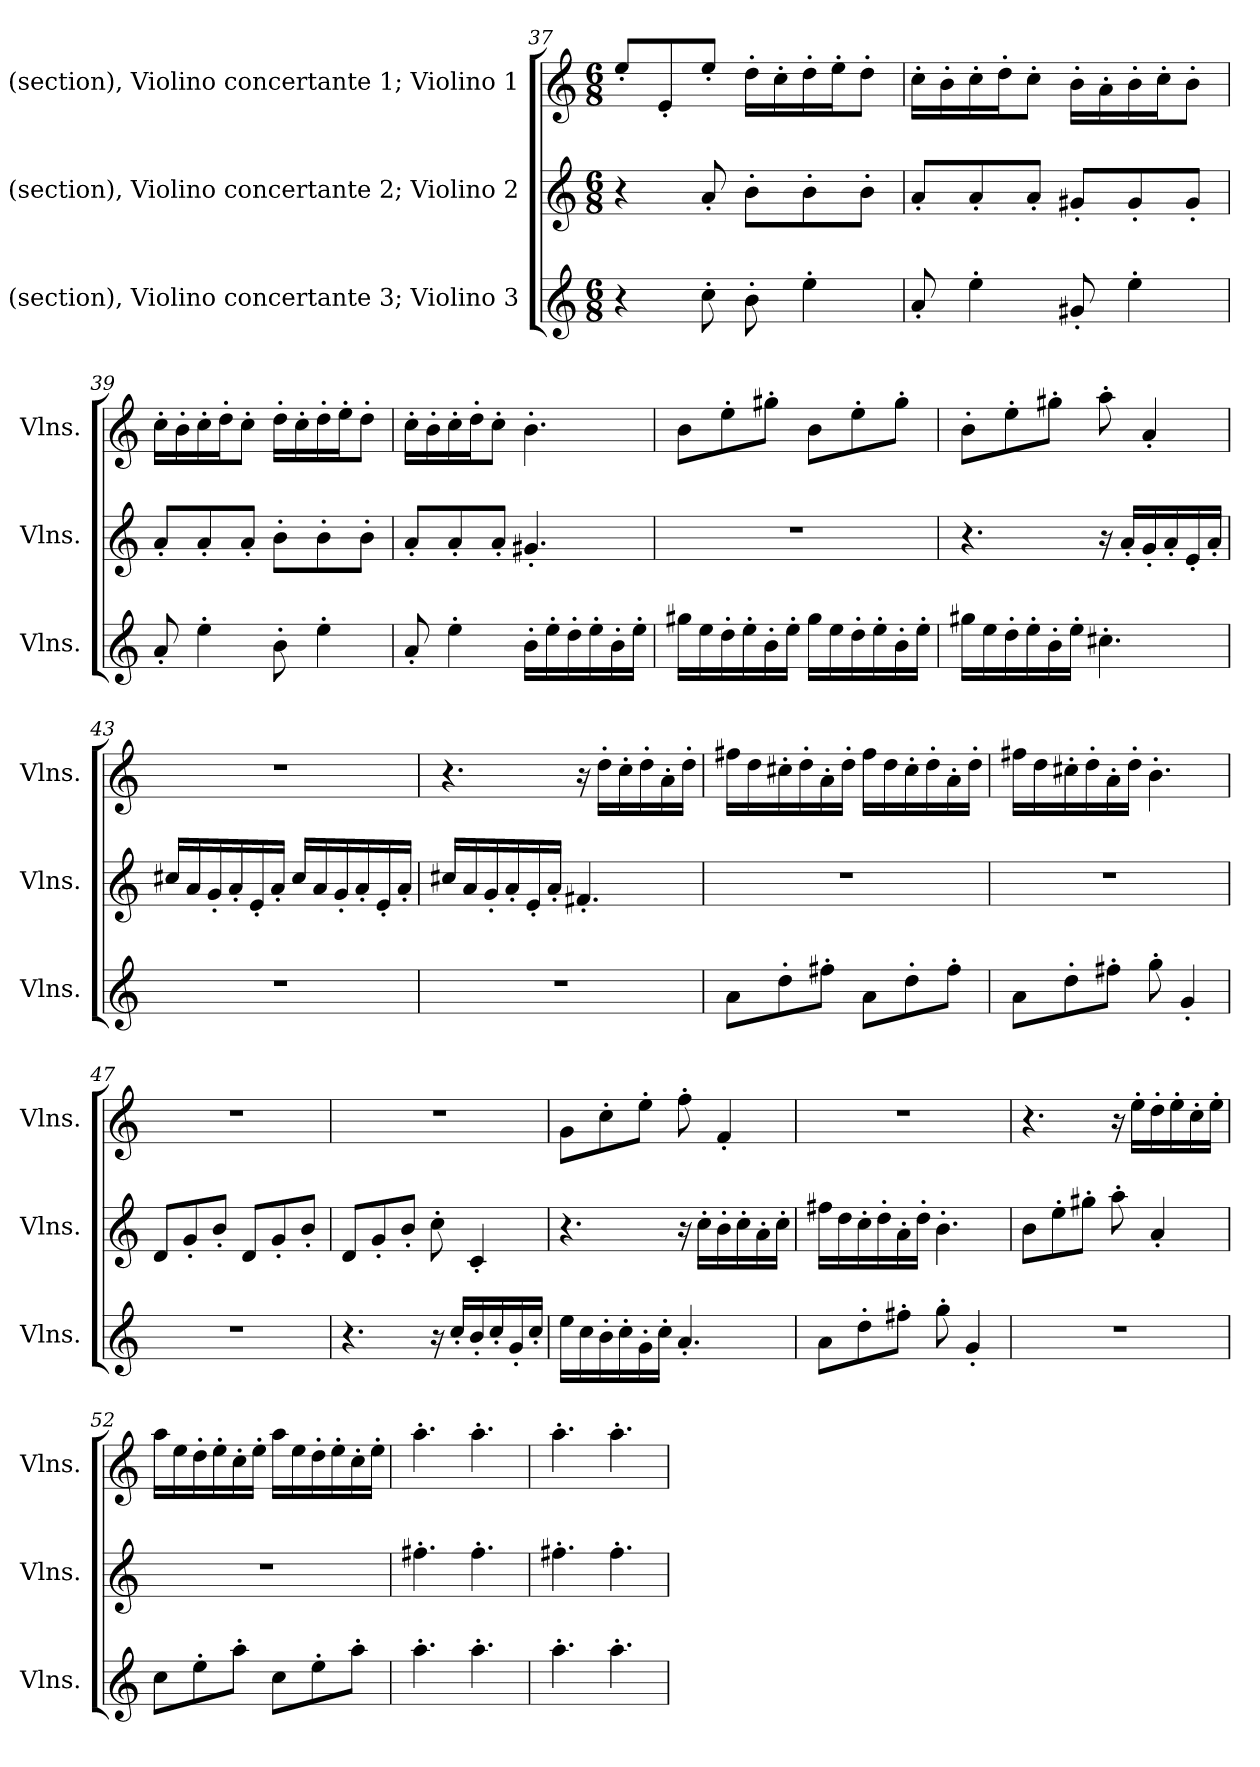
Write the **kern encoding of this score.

**kern	**kern	**kern
*part3	*part2	*part1
*staff3	*staff2	*staff1
*I"Violins (section), Violino concertante 3; Violino 3	*I"Violins (section), Violino concertante 2; Violino 2	*I"Violins (section), Violino concertante 1; Violino 1
*I'Vlns.	*I'Vlns.	*I'Vlns.
*clefG2	*clefG2	*clefG2
*k[]	*k[]	*k[]
*M6/8	*M6/8	*M6/8
=37	=37	=37
4r	4r	8ee'/L
.	.	8e'/
8cc'\	8a'/	8ee'/J
8b'\	8b'\L	16dd'\LL
.	.	16cc'\
4ee'\	8b'\	16dd'\
.	.	16ee'\J
.	8b'\J	8dd'\J
=38	=38	=38
8a'/	8a'/L	16cc'\LL
.	.	16b'\
4ee'\	8a'/	16cc'\
.	.	16dd'\J
.	8a'/J	8cc'\J
8g#X'/	8g#X'/L	16b'\LL
.	.	16a'\
4ee'\	8g#'/	16b'\
.	.	16cc'\J
.	8g#'/J	8b'\J
=39	=39	=39
8a'/	8a'/L	16cc'\LL
.	.	16b'\
4ee'\	8a'/	16cc'\
.	.	16dd'\J
.	8a'/J	8cc'\J
8b'\	8b'\L	16dd'\LL
.	.	16cc'\
4ee'\	8b'\	16dd'\
.	.	16ee'\J
.	8b'\J	8dd'\J
!!LO:LB:g=z
=40	=40	=40
8a'/	8a'/L	16cc'\LL
.	.	16b'\
4ee'\	8a'/	16cc'\
.	.	16dd'\J
.	8a'/J	8cc'\J
16b'\LL	4.g#X'/	4.b'\
16ee'\	.	.
16dd'\	.	.
16ee'\	.	.
16b'\	.	.
16ee'\JJ	.	.
=41	=41	=41
16gg#X\LL	2.r	8b\L
16ee\	.	.
16dd'\	.	8ee'\
16ee'\	.	.
16b'\	.	8gg#X'\J
16ee'\JJ	.	.
16gg#\LL	.	8b\L
16ee\	.	.
16dd'\	.	8ee'\
16ee'\	.	.
16b'\	.	8gg#'\J
16ee'\JJ	.	.
=42	=42	=42
16gg#X\LL	4.r	8b'\L
16ee\	.	.
16dd'\	.	8ee'\
16ee'\	.	.
16b'\	.	8gg#X'\J
16ee'\JJ	.	.
4.cc#X'\	16r	8aa'\
.	16a'/LL	.
.	16g'/	4a'/
.	16a'/	.
.	16e'/	.
.	16a'/JJ	.
!!LO:LB:g=z
=43	=43	=43
2.r	16cc#X/LL	2.r
.	16a/	.
.	16g'/	.
.	16a'/	.
.	16e'/	.
.	16a'/JJ	.
.	16cc#/LL	.
.	16a/	.
.	16g'/	.
.	16a'/	.
.	16e'/	.
.	16a'/JJ	.
=44	=44	=44
2.r	16cc#X/LL	4.r
.	16a/	.
.	16g'/	.
.	16a'/	.
.	16e'/	.
.	16a'/JJ	.
.	4.f#X'/	16r
.	.	16dd'\LL
.	.	16cc'\
.	.	16dd'\
.	.	16a'\
.	.	16dd'\JJ
=45	=45	=45
8a\L	2.r	16ff#X\LL
.	.	16dd\
8dd'\	.	16cc#X'\
.	.	16dd'\
8ff#X'\J	.	16a'\
.	.	16dd'\JJ
8a\L	.	16ff#\LL
.	.	16dd\
8dd'\	.	16cc#'\
.	.	16dd'\
8ff#'\J	.	16a'\
.	.	16dd'\JJ
!!LO:LB:g=z
=46	=46	=46
8a\L	2.r	16ff#X\LL
.	.	16dd\
8dd'\	.	16cc#X'\
.	.	16dd'\
8ff#X'\J	.	16a'\
.	.	16dd'\JJ
8gg'\	.	4.b'\
4g'/	.	.
=47	=47	=47
2.r	8d/L	2.r
.	8g'/	.
.	8b'/J	.
.	8d/L	.
.	8g'/	.
.	8b'/J	.
=48	=48	=48
4.r	8d/L	2.r
.	8g'/	.
.	8b'/J	.
16r	8cc'\	.
16cc'/LL	.	.
16b'/	4c'/	.
16cc'/	.	.
16g'/	.	.
16cc'/JJ	.	.
=49	=49	=49
16ee\LL	4.r	8g\L
16cc\	.	.
16b'\	.	8cc'\
16cc'\	.	.
16g'\	.	8ee'\J
16cc'\JJ	.	.
4.a'/	16r	8ff'\
.	16cc'\LL	.
.	16b'\	4f'/
.	16cc'\	.
.	16a'\	.
.	16cc'\JJ	.
!!LO:LB:g=z
=50	=50	=50
8a\L	16ff#X\LL	2.r
.	16dd\	.
8dd'\	16cc'\	.
.	16dd'\	.
8ff#X'\J	16a'\	.
.	16dd'\JJ	.
8gg'\	4.b'\	.
4g'/	.	.
=51	=51	=51
2.r	8b\L	4.r
.	8ee'\	.
.	8gg#X'\J	.
.	8aa'\	16r
.	.	16ee'\LL
.	4a'/	16dd'\
.	.	16ee'\
.	.	16cc'\
.	.	16ee'\JJ
=52	=52	=52
8cc\L	2.r	16aa\LL
.	.	16ee\
8ee'\	.	16dd'\
.	.	16ee'\
8aa'\J	.	16cc'\
.	.	16ee'\JJ
8cc\L	.	16aa\LL
.	.	16ee\
8ee'\	.	16dd'\
.	.	16ee'\
8aa'\J	.	16cc'\
.	.	16ee'\JJ
=53	=53	=53
4.aa'\	4.ff#X'\	4.aa'\
4.aa'\	4.ff#'\	4.aa'\
=54	=54	=54
4.aa'\	4.ff#X'\	4.aa'\
4.aa'\	4.ff#'\	4.aa'\
=	=	=
*-	*-	*-
